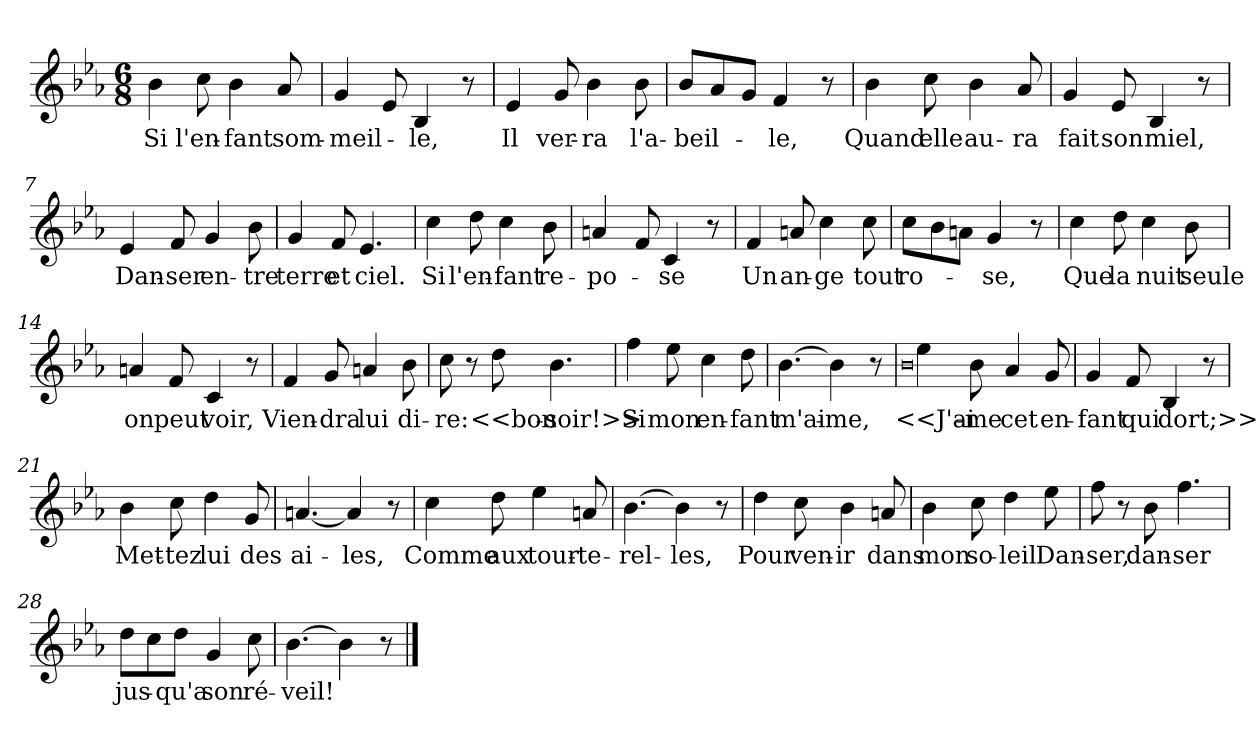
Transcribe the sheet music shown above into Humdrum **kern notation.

**kern	**text
*part1	*part1
*staff1	*staff1
*clefG2	*
*k[b-e-a-]	*
*M6/8	*
=1	=1
!	!LO:LY:b
4b-\	Si
!	!LO:LY:b
8cc\	l'en-
!	!LO:LY:b
4b-\	-fant
!	!LO:LY:b
8a-/	som-
=2	=2
!	!LO:LY:b
4g/	-meil-
8e-/	.
!	!LO:LY:b
4B-/	-le,
8r	.
=3	=3
!	!LO:LY:b
4e-/	Il
!	!LO:LY:b
8g/	ver-
!	!LO:LY:b
4b-\	-ra
!	!LO:LY:b
8b-\	l'a-
=4	=4
!	!LO:LY:b
8b-/L	-beil-
8a-/	.
8g/J	.
!	!LO:LY:b
4f/	-le,
8r	.
=5	=5
!	!LO:LY:b
4b-\	Quand
!	!LO:LY:b
8cc\	elle
!	!LO:LY:b
4b-\	au-
!	!LO:LY:b
8a-/	-ra
=6	=6
!	!LO:LY:b
4g/	fait
!	!LO:LY:b
8e-/	son
!	!LO:LY:b
4B-/	miel,
8r	.
=7	=7
!	!LO:LY:b
4e-/	Dan-
!	!LO:LY:b
8f/	-ser
!	!LO:LY:b
4g/	en-
!	!LO:LY:b
8b-\	-tre
!!LO:LB:g=z
=8	=8
!	!LO:LY:b
4g/	terre
!	!LO:LY:b
8f/	et
!	!LO:LY:b
4.e-/	ciel.
=9	=9
!	!LO:LY:b
4cc\	Si
!	!LO:LY:b
8dd\	l'en-
!	!LO:LY:b
4cc\	-fant
!	!LO:LY:b
8b-\	re-
=10	=10
!	!LO:LY:b
4an/	-po-
8f/	.
!	!LO:LY:b
4c/	-se
8r	.
=11	=11
!	!LO:LY:b
4f/	Un
!	!LO:LY:b
8an/	an-
!	!LO:LY:b
4cc\	-ge
!	!LO:LY:b
8cc\	tout
=12	=12
!	!LO:LY:b
8cc\L	ro-
8b-\	.
8an\J	.
!	!LO:LY:b
4g/	-se,
8r	.
=13	=13
!	!LO:LY:b
4cc\	Que
!	!LO:LY:b
8dd\	la
!	!LO:LY:b
4cc\	nuit
!	!LO:LY:b
8b-\	seule
=14	=14
!	!LO:LY:b
4an/	on
!	!LO:LY:b
8f/	peut
!	!LO:LY:b
4c/	voir,
8r	.
!!LO:LB:g=z
=15	=15
!	!LO:LY:b
4f/	Vien-
!	!LO:LY:b
8g/	-dra
!	!LO:LY:b
4an/	lui
!	!LO:LY:b
8b-\	di-
=16	=16
!	!LO:LY:b
8cc\	-re:
8r	.
!	!LO:LY:b
8dd\	<<bon-
!	!LO:LY:b
4.b-\	-soir!>>
=17	=17
!	!LO:LY:b
4ff\	Si
!	!LO:LY:b
8ee-\	mon
!	!LO:LY:b
4cc\	en-
!	!LO:LY:b
8dd\	-fant
=18	=18
!	!LO:LY:b
[4.b-\	m'ai-
!	!LO:LY:b
4b-\]	-me,
8r	.
=19	=19
0qb-	.
!	!LO:LY:b
4ee-\	<<J'ai-
!	!LO:LY:b
8b-\	-me
!	!LO:LY:b
4a-/	cet
!	!LO:LY:b
8g/	en-
=20	=20
!	!LO:LY:b
4g/	-fant
!	!LO:LY:b
8f/	qui
!	!LO:LY:b
4B-/	dort;>>
8r	.
=21	=21
!	!LO:LY:b
4b-\	Met-
!	!LO:LY:b
8cc\	-tez
!	!LO:LY:b
4dd\	lui
!	!LO:LY:b
8g/	des
!!LO:LB:g=z
=22	=22
!	!LO:LY:b
[4.an/	ai-
!	!LO:LY:b
4a/]	-les,
8r	.
=23	=23
!	!LO:LY:b
4cc\	Comme
!	!LO:LY:b
8dd\	aux
!	!LO:LY:b
4ee-\	tour-
!	!LO:LY:b
8an/	-te-
=24	=24
!	!LO:LY:b
[4.b-\	-rel-
!	!LO:LY:b
4b-\]	-les,
8r	.
=25	=25
!	!LO:LY:b
4dd\	Pour
!	!LO:LY:b
8cc\	ven-
!	!LO:LY:b
4b-\	-ir
!	!LO:LY:b
8an/	dans
=26	=26
!	!LO:LY:b
4b-\	mon
!	!LO:LY:b
8cc\	so-
!	!LO:LY:b
4dd\	-leil
!	!LO:LY:b
8ee-\	Dan-
=27	=27
!	!LO:LY:b
8ff\	-ser,
8r	.
!	!LO:LY:b
8b-\	dan-
!	!LO:LY:b
4.ff\	-ser
=28	=28
!	!LO:LY:b
8dd\L	jus-
8cc\	.
!	!LO:LY:b
8dd\J	-qu'a
!	!LO:LY:b
4g/	son
!	!LO:LY:b
8cc\	ré-
!!LO:LB:g=z
=29	=29
!	!LO:LY:b
[4.b-\	-veil!
4b-\]	.
8r	.
==	==
*-	*-
